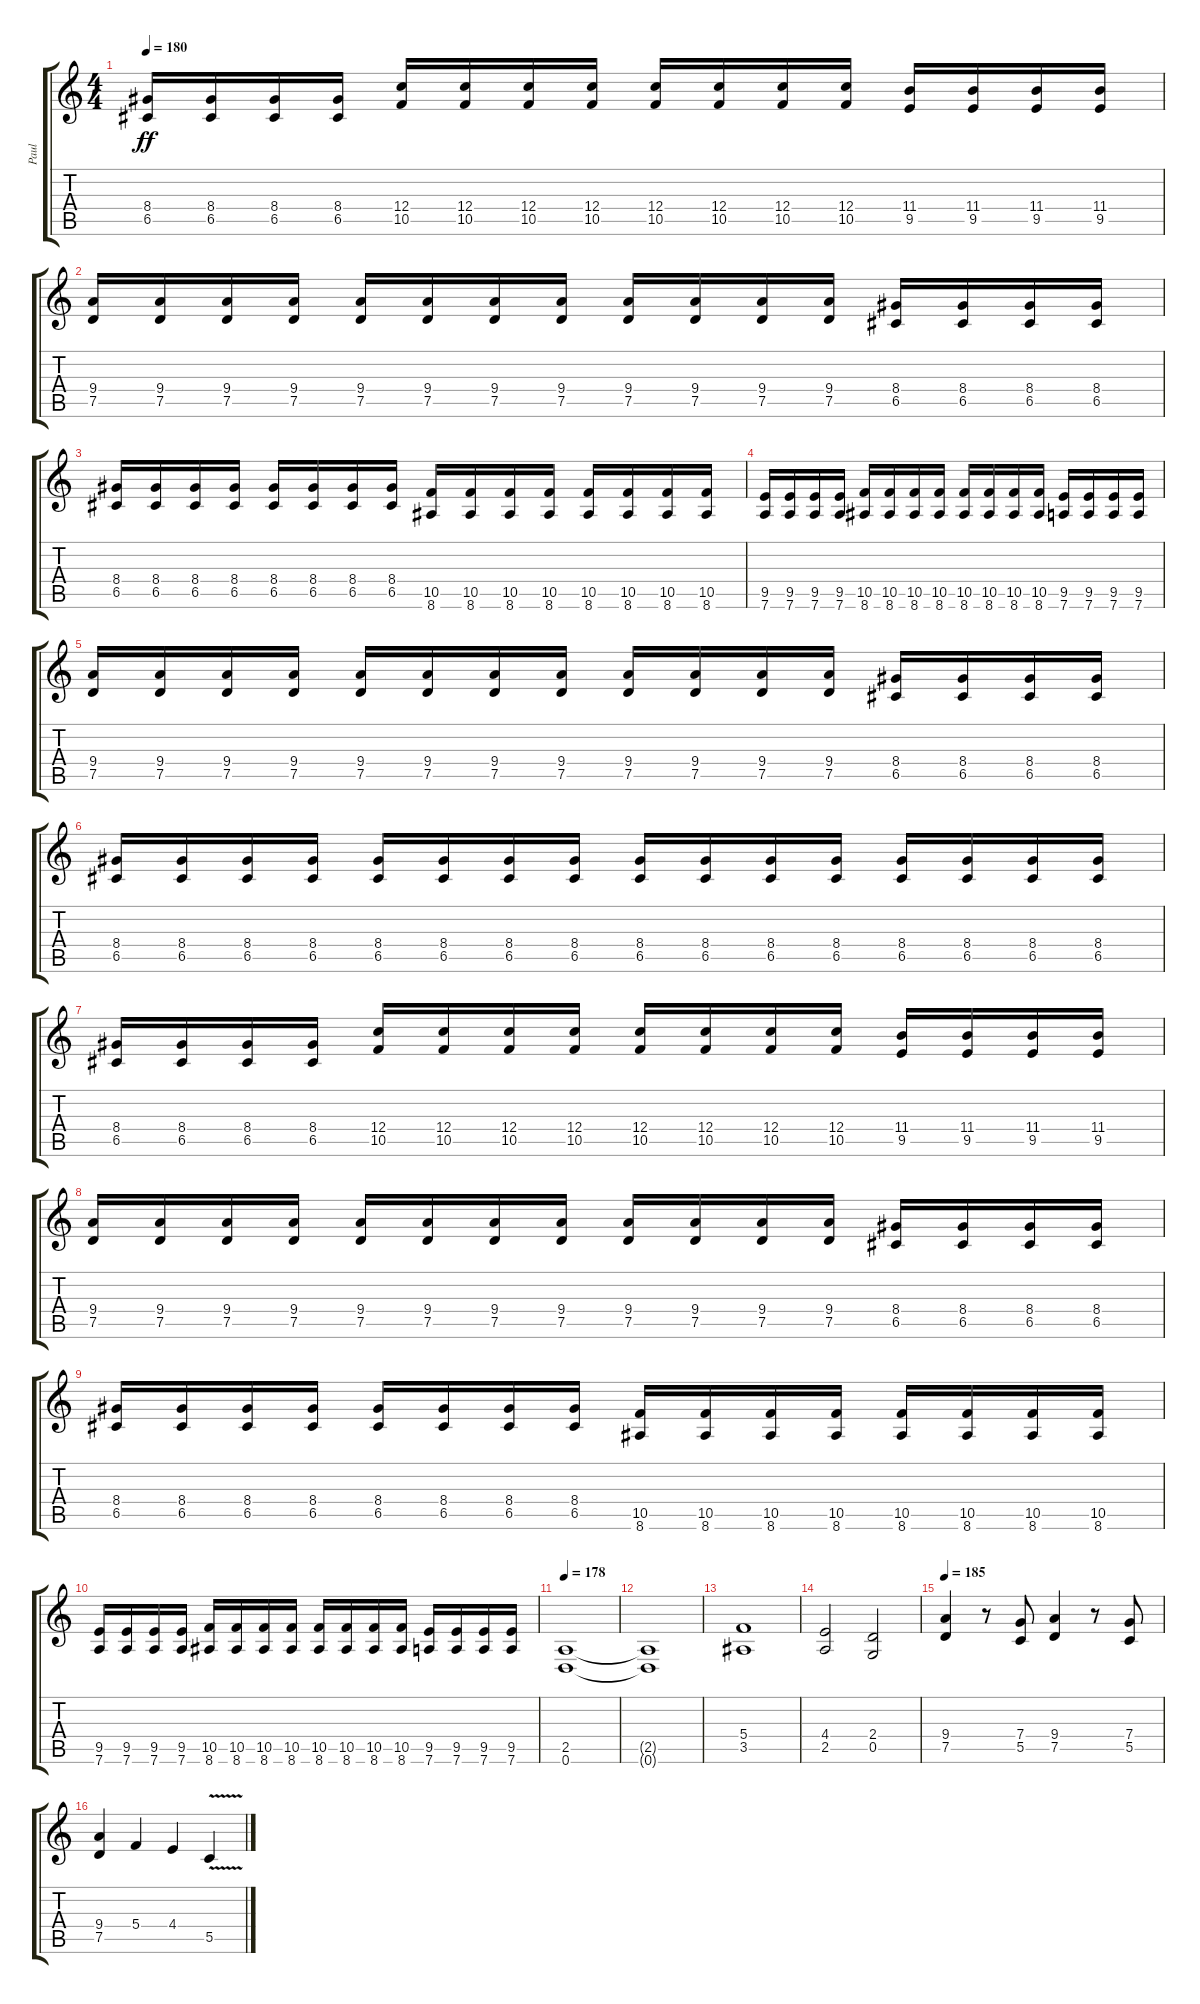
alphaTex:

\track ("Paul" "Paul") {instrument distortionguitar}
\staff {score tabs}
\tuning (D4 A3 F3 C3 G2 D2) {hide}
\ts (4 4)
\tempo 180
\clef g2
\ks c
(8.4 6.5).16{dy ff} (8.4 6.5).16 (8.4 6.5).16 (8.4 6.5).16 (12.4 10.5).16 (12.4 10.5).16 (12.4 10.5).16 (12.4 10.5).16 (12.4 10.5).16 (12.4 10.5).16 (12.4 10.5).16 (12.4 10.5).16 (11.4 9.5).16 (11.4 9.5).16 (11.4 9.5).16 (11.4 9.5).16 |
(9.4 7.5).16 (9.4 7.5).16 (9.4 7.5).16 (9.4 7.5).16 (9.4 7.5).16 (9.4 7.5).16 (9.4 7.5).16 (9.4 7.5).16 (9.4 7.5).16 (9.4 7.5).16 (9.4 7.5).16 (9.4 7.5).16 (8.4 6.5).16 (8.4 6.5).16 (8.4 6.5).16 (8.4 6.5).16 |
(8.4 6.5).16 (8.4 6.5).16 (8.4 6.5).16 (8.4 6.5).16 (8.4 6.5).16 (8.4 6.5).16 (8.4 6.5).16 (8.4 6.5).16 (10.5 8.6).16 (10.5 8.6).16 (10.5 8.6).16 (10.5 8.6).16 (10.5 8.6).16 (10.5 8.6).16 (10.5 8.6).16 (10.5 8.6).16 |
(9.5 7.6).16 (9.5 7.6).16 (9.5 7.6).16 (9.5 7.6).16 (10.5 8.6).16 (10.5 8.6).16 (10.5 8.6).16 (10.5 8.6).16 (10.5 8.6).16 (10.5 8.6).16 (10.5 8.6).16 (10.5 8.6).16 (9.5 7.6).16 (9.5 7.6).16 (9.5 7.6).16 (9.5 7.6).16 |
(9.4 7.5).16 (9.4 7.5).16 (9.4 7.5).16 (9.4 7.5).16 (9.4 7.5).16 (9.4 7.5).16 (9.4 7.5).16 (9.4 7.5).16 (9.4 7.5).16 (9.4 7.5).16 (9.4 7.5).16 (9.4 7.5).16 (8.4 6.5).16 (8.4 6.5).16 (8.4 6.5).16 (8.4 6.5).16 |
(8.4 6.5).16 (8.4 6.5).16 (8.4 6.5).16 (8.4 6.5).16 (8.4 6.5).16 (8.4 6.5).16 (8.4 6.5).16 (8.4 6.5).16 (8.4 6.5).16 (8.4 6.5).16 (8.4 6.5).16 (8.4 6.5).16 (8.4 6.5).16 (8.4 6.5).16 (8.4 6.5).16 (8.4 6.5).16 |
(8.4 6.5).16 (8.4 6.5).16 (8.4 6.5).16 (8.4 6.5).16 (12.4 10.5).16 (12.4 10.5).16 (12.4 10.5).16 (12.4 10.5).16 (12.4 10.5).16 (12.4 10.5).16 (12.4 10.5).16 (12.4 10.5).16 (11.4 9.5).16 (11.4 9.5).16 (11.4 9.5).16 (11.4 9.5).16 |
(9.4 7.5).16 (9.4 7.5).16 (9.4 7.5).16 (9.4 7.5).16 (9.4 7.5).16 (9.4 7.5).16 (9.4 7.5).16 (9.4 7.5).16 (9.4 7.5).16 (9.4 7.5).16 (9.4 7.5).16 (9.4 7.5).16 (8.4 6.5).16 (8.4 6.5).16 (8.4 6.5).16 (8.4 6.5).16 |
(8.4 6.5).16 (8.4 6.5).16 (8.4 6.5).16 (8.4 6.5).16 (8.4 6.5).16 (8.4 6.5).16 (8.4 6.5).16 (8.4 6.5).16 (10.5 8.6).16 (10.5 8.6).16 (10.5 8.6).16 (10.5 8.6).16 (10.5 8.6).16 (10.5 8.6).16 (10.5 8.6).16 (10.5 8.6).16 |
(9.5 7.6).16 (9.5 7.6).16 (9.5 7.6).16 (9.5 7.6).16 (10.5 8.6).16 (10.5 8.6).16 (10.5 8.6).16 (10.5 8.6).16 (10.5 8.6).16 (10.5 8.6).16 (10.5 8.6).16 (10.5 8.6).16 (9.5 7.6).16 (9.5 7.6).16 (9.5 7.6).16 (9.5 7.6).16 |
\tempo 178
(2.5 0.6).1 |
(2.5{t} 0.6{t}).1 |
(5.4 3.5).1 |
(4.4 2.5).2 (2.4 0.5).2 |
\tempo 185
(9.4 7.5).4 r.8 (7.4 5.5).8 (9.4 7.5).4 r.8 (7.4 5.5).8 |
(9.4 7.5).4 5.4.4 4.4.4 5.5{v}.4
